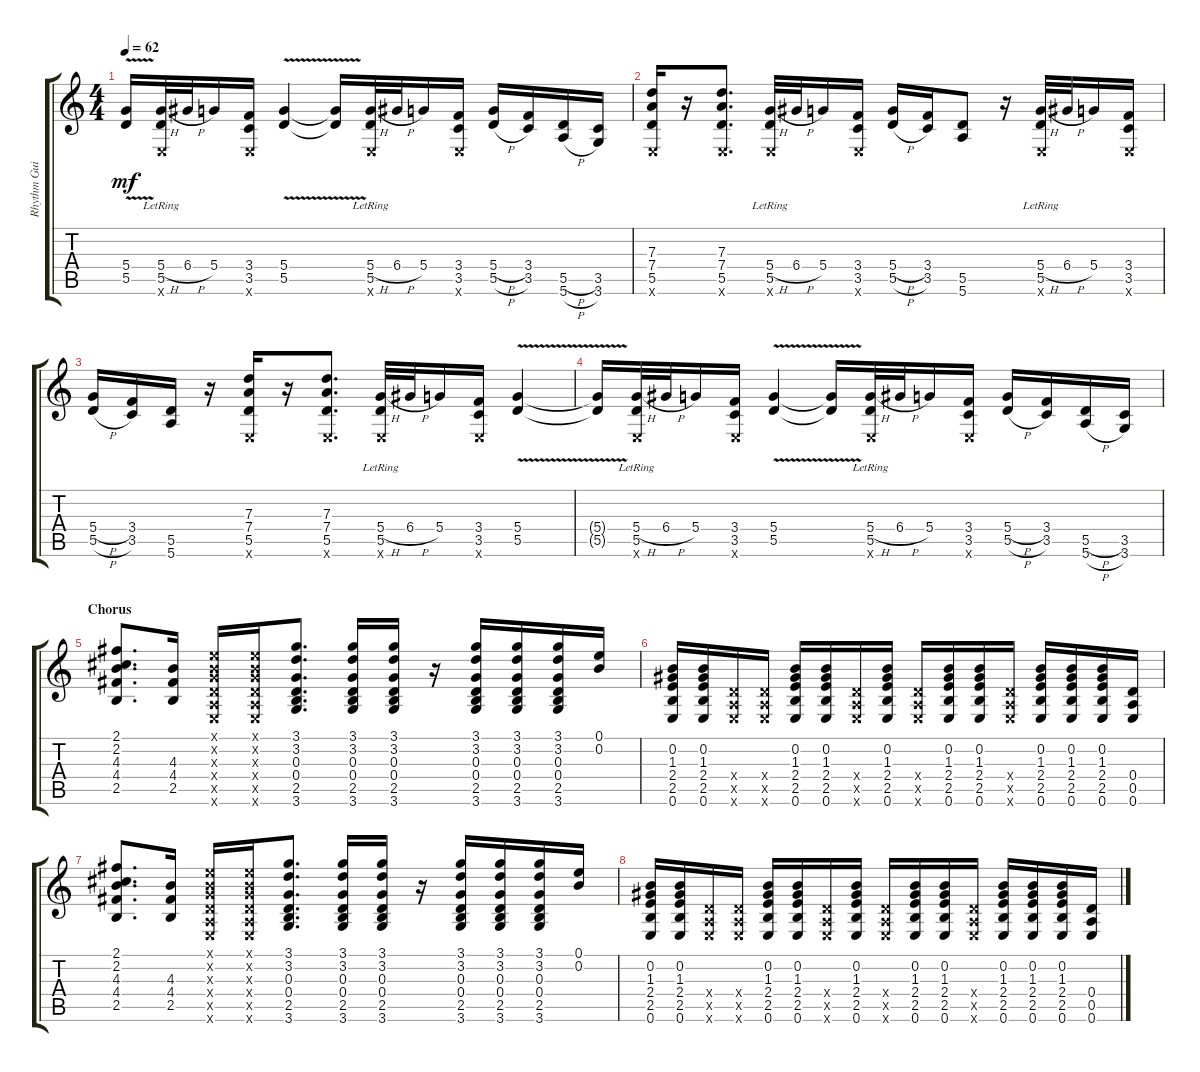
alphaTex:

\track ("Rhythm Guitar" "Rhythm Gui") {instrument distortionguitar}
\staff {score tabs}
\tuning (E4 B3 G3 D3 A2 E2) {hide}
\ts (4 4)
\tempo 62
\clef g2
\ks c
(5.4{v t} 5.5{v t}).16{dy mf} (5.4{h} 5.5{lr} 0.6{x}).32 6.4{h}.32 5.4.16 (3.4 3.5 0.6{x}).16 (5.4{v} 5.5{v}).4 (5.4{t} 5.5{t}).16 (5.4{h} 5.5{lr} 0.6{x}).32 6.4{h}.32 5.4.16 (3.4 3.5 0.6{x}).16 (5.4{h} 5.5{h}).16 (3.4 3.5).16 (5.5{h} 5.6{h}).16 (3.5 3.6).16 |
(7.3 7.4 5.5 0.6{x}).16 r.16 (7.3 7.4 5.5 0.6{x}).8{d} (5.4{h} 5.5{lr} 0.6{x}).32 6.4{h}.32 5.4.16 (3.4 3.5 0.6{x}).16 (5.4{h} 5.5{h}).16 (3.4 3.5).16 (5.5 5.6).8 r.16 (5.4{h} 5.5{lr} 0.6{x}).32 6.4{h}.32 5.4.16 (3.4 3.5 0.6{x}).16 |
(5.4{h} 5.5{h}).16 (3.4 3.5).16 (5.5 5.6).16 r.16 (7.3 7.4 5.5 0.6{x}).16 r.16 (7.3 7.4 5.5 0.6{x}).8{d} (5.4{h} 5.5{lr} 0.6{x}).32 6.4{h}.32 5.4.16 (3.4 3.5 0.6{x}).16 (5.4{v} 5.5{v}).4 |
(5.4{v t} 5.5{v t}).16 (5.4{h} 5.5{lr} 0.6{x}).32 6.4{h}.32 5.4.16 (3.4 3.5 0.6{x}).16 (5.4{v} 5.5{v}).4 (5.4{t} 5.5{t}).16 (5.4{h} 5.5{lr} 0.6{x}).32 6.4{h}.32 5.4.16 (3.4 3.5 0.6{x}).16 (5.4{h} 5.5{h}).16 (3.4 3.5).16 (5.5{h} 5.6{h}).16 (3.5 3.6).16 |
\section ("" "Chorus")
(2.1 2.2 4.3 4.4 2.5).8{d} (4.3 4.4 2.5).16 (0.1{x} 0.2{x} 0.3{x} 0.4{x} 0.5{x} 0.6{x}).16 (0.1{x} 0.2{x} 0.3{x} 0.4{x} 0.5{x} 0.6{x}).16 (3.1 3.2 0.3 0.4 2.5 3.6).8{d} (3.1 3.2 0.3 0.4 2.5 3.6).16 (3.1 3.2 0.3 0.4 2.5 3.6).16 r.16 (3.1 3.2 0.3 0.4 2.5 3.6).16 (3.1 3.2 0.3 0.4 2.5 3.6).16 (3.1 3.2 0.3 0.4 2.5 3.6).16 (0.1 0.2).16 |
(0.2 1.3 2.4 2.5 0.6).16 (0.2 1.3 2.4 2.5 0.6).16 (0.4{x} 0.5{x} 0.6{x}).16 (0.4{x} 0.5{x} 0.6{x}).16 (0.2 1.3 2.4 2.5 0.6).16 (0.2 1.3 2.4 2.5 0.6).16 (0.4{x} 0.5{x} 0.6{x}).16 (0.2 1.3 2.4 2.5 0.6).16 (0.4{x} 0.5{x} 0.6{x}).16 (0.2 1.3 2.4 2.5 0.6).16 (0.2 1.3 2.4 2.5 0.6).16 (0.4{x} 0.5{x} 0.6{x}).16 (0.2 1.3 2.4 2.5 0.6).16 (0.2 1.3 2.4 2.5 0.6).16 (0.2 1.3 2.4 2.5 0.6).16 (0.4 0.5 0.6).16 |
(2.1 2.2 4.3 4.4 2.5).8{d} (4.3 4.4 2.5).16 (0.1{x} 0.2{x} 0.3{x} 0.4{x} 0.5{x} 0.6{x}).16 (0.1{x} 0.2{x} 0.3{x} 0.4{x} 0.5{x} 0.6{x}).16 (3.1 3.2 0.3 0.4 2.5 3.6).8{d} (3.1 3.2 0.3 0.4 2.5 3.6).16 (3.1 3.2 0.3 0.4 2.5 3.6).16 r.16 (3.1 3.2 0.3 0.4 2.5 3.6).16 (3.1 3.2 0.3 0.4 2.5 3.6).16 (3.1 3.2 0.3 0.4 2.5 3.6).16 (0.1 0.2).16 |
(0.2 1.3 2.4 2.5 0.6).16 (0.2 1.3 2.4 2.5 0.6).16 (0.4{x} 0.5{x} 0.6{x}).16 (0.4{x} 0.5{x} 0.6{x}).16 (0.2 1.3 2.4 2.5 0.6).16 (0.2 1.3 2.4 2.5 0.6).16 (0.4{x} 0.5{x} 0.6{x}).16 (0.2 1.3 2.4 2.5 0.6).16 (0.4{x} 0.5{x} 0.6{x}).16 (0.2 1.3 2.4 2.5 0.6).16 (0.2 1.3 2.4 2.5 0.6).16 (0.4{x} 0.5{x} 0.6{x}).16 (0.2 1.3 2.4 2.5 0.6).16 (0.2 1.3 2.4 2.5 0.6).16 (0.2 1.3 2.4 2.5 0.6).16 (0.4 0.5 0.6).16
